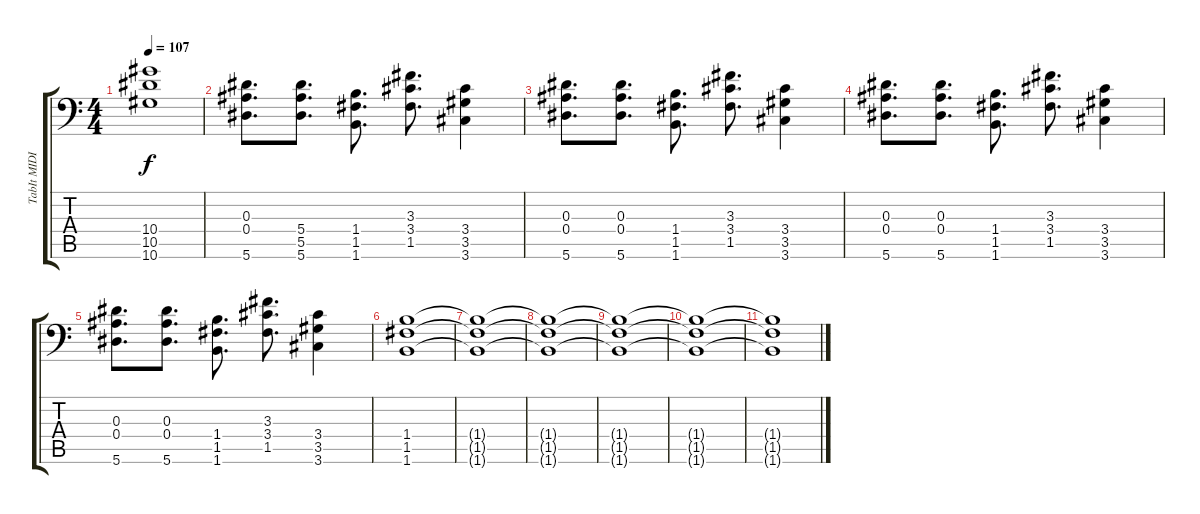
\track ("TabIt MIDI - Track 3" "TabIt MIDI") {instrument distortionguitar}
\staff {score tabs}
\tuning (C4 G3 Eb3 Bb2 F2 Bb1) {hide}
\ts (4 4)
\tempo 107
\clef f4
\ks c
(10.4 10.5 10.6).1{dy f} |
(0.3 0.4 5.6).8{d} (5.4 5.5 5.6).8{d} (1.4 1.5 1.6).8{d} (3.3 3.4 1.5).8{d} (3.4 3.5 3.6).4 |
(0.3 0.4 5.6).8{d} (0.3 0.4 5.6).8{d} (1.4 1.5 1.6).8{d} (3.3 3.4 1.5).8{d} (3.4 3.5 3.6).4 |
(0.3 0.4 5.6).8{d} (0.3 0.4 5.6).8{d} (1.4 1.5 1.6).8{d} (3.3 3.4 1.5).8{d} (3.4 3.5 3.6).4 |
(0.3 0.4 5.6).8{d} (0.3 0.4 5.6).8{d} (1.4 1.5 1.6).8{d} (3.3 3.4 1.5).8{d} (3.4 3.5 3.6).4 |
(1.4 1.5 1.6).1 |
(1.4{t} 1.5{t} 1.6{t}).1 |
(1.4{t} 1.5{t} 1.6{t}).1 |
(1.4{t} 1.5{t} 1.6{t}).1 |
(1.4{t} 1.5{t} 1.6{t}).1 |
(1.4{t} 1.5{t} 1.6{t}).1
